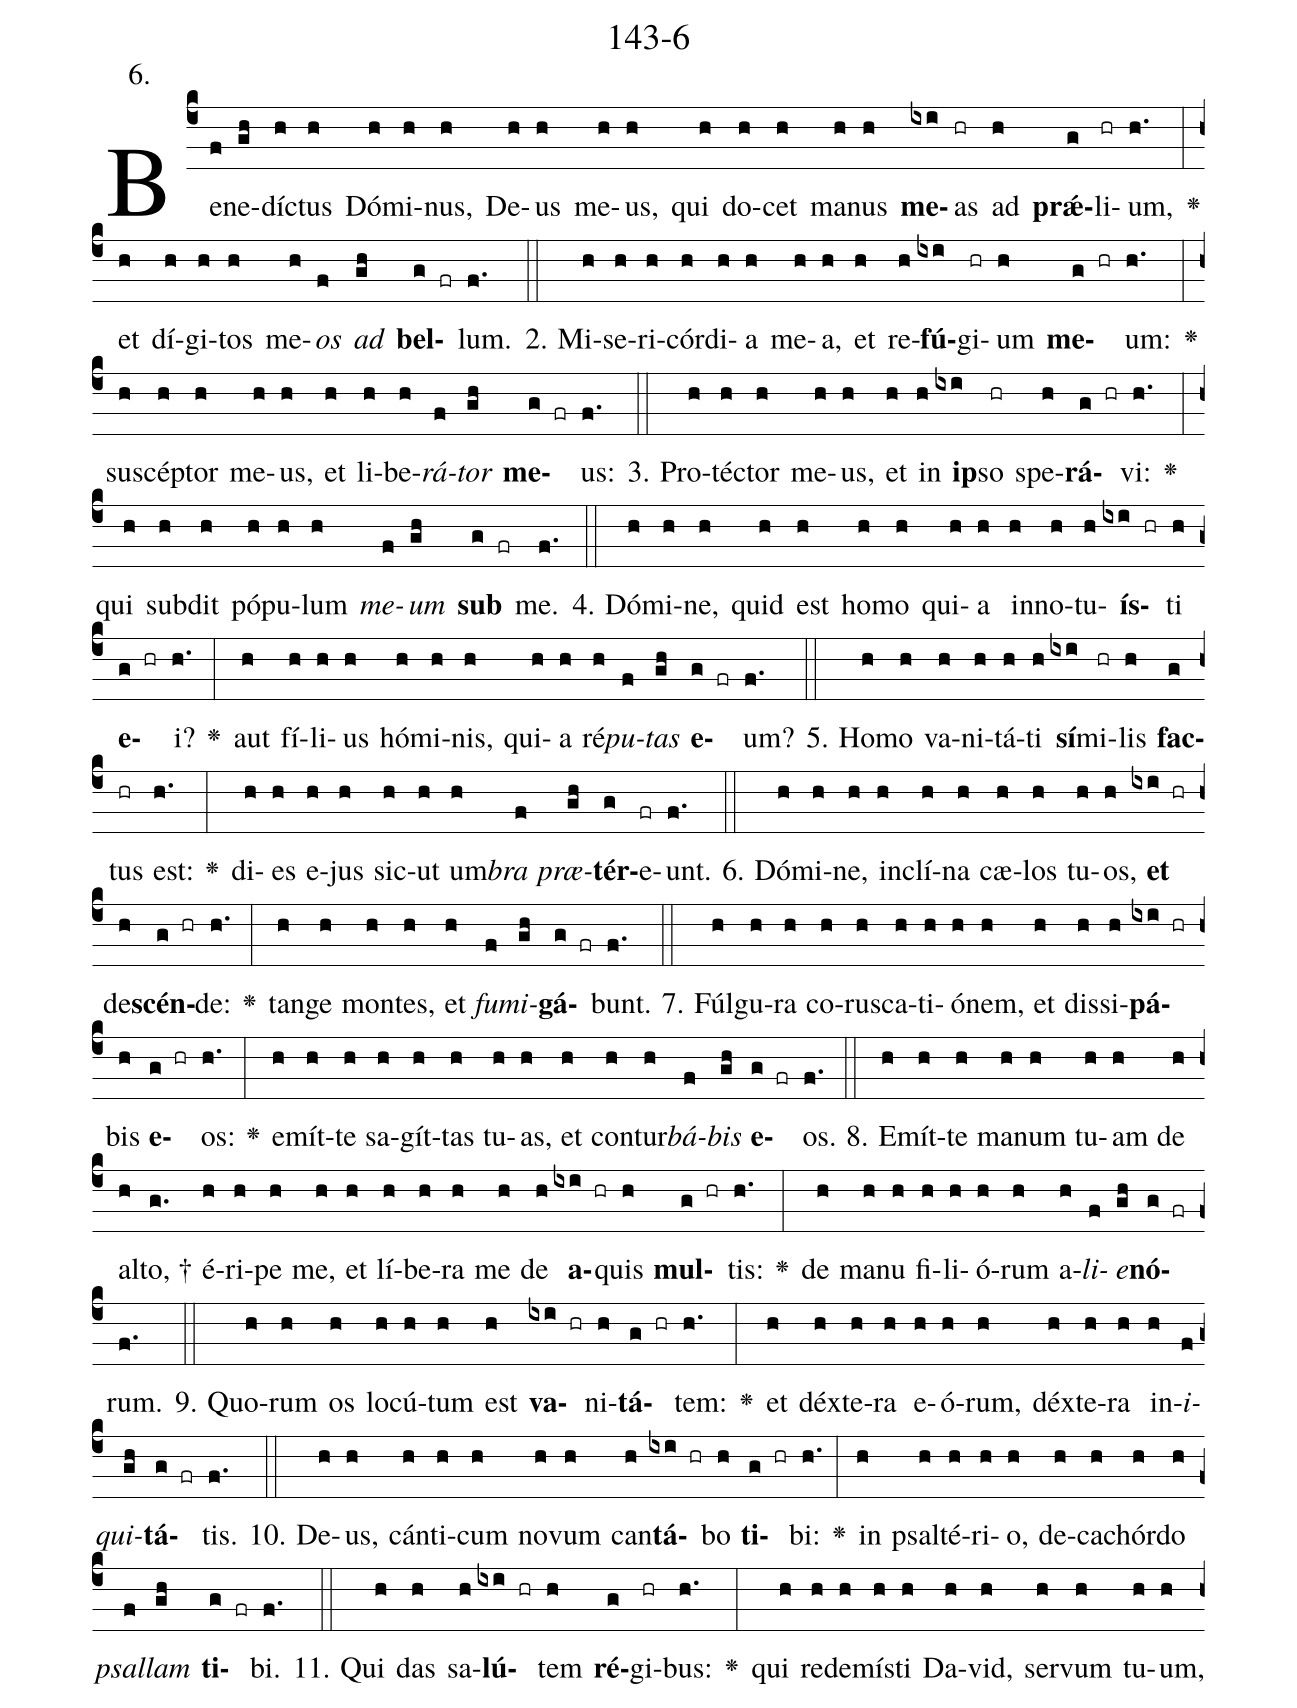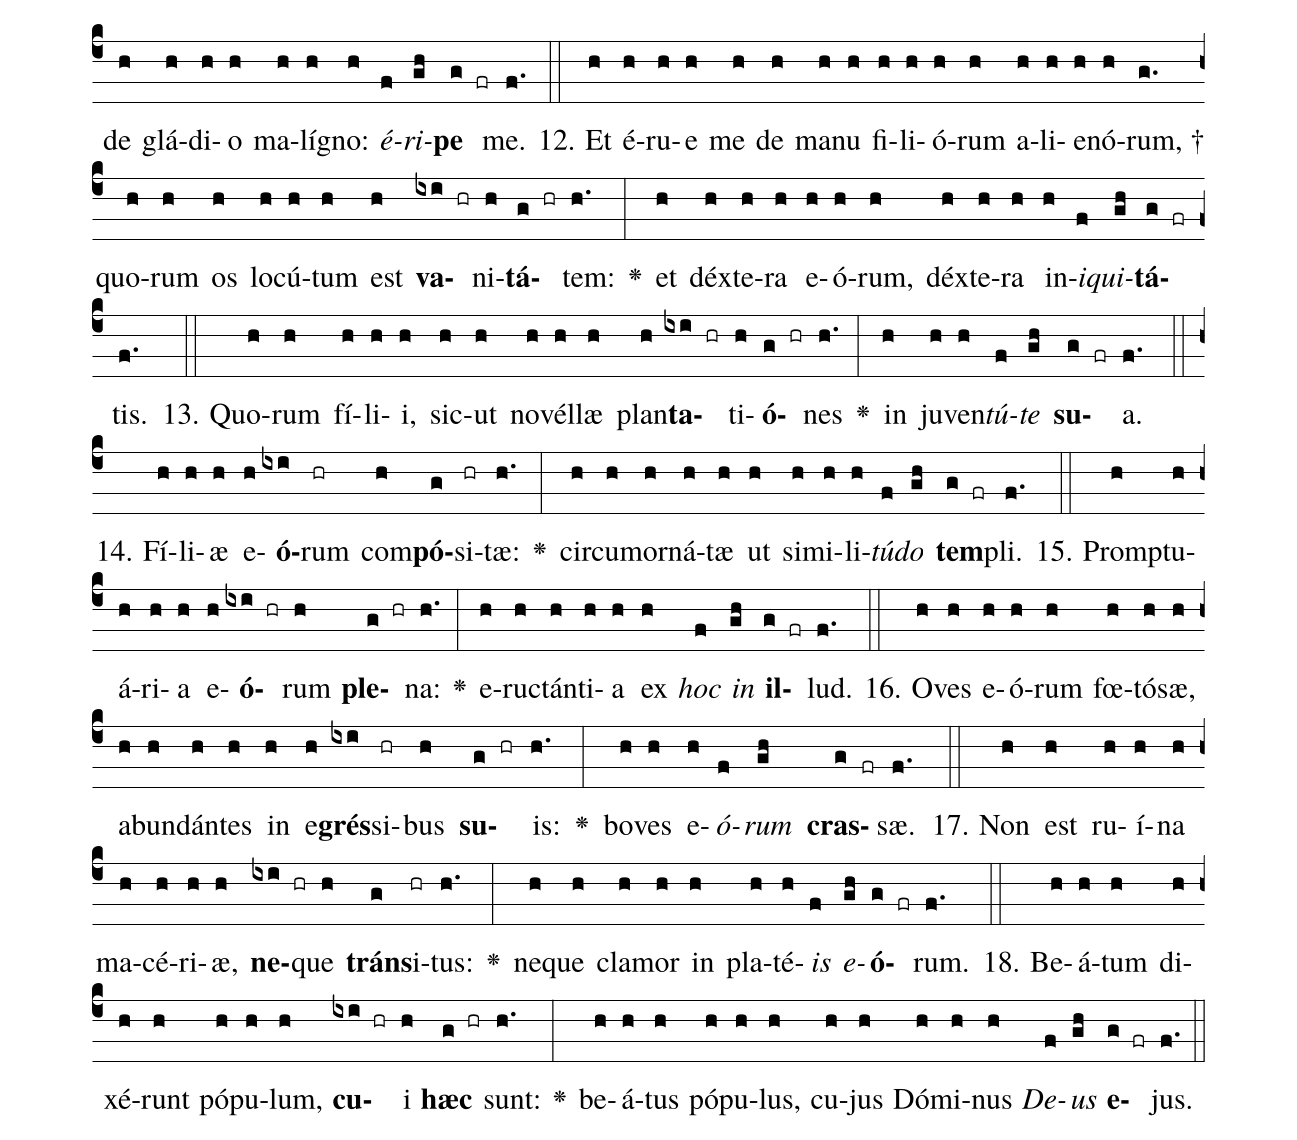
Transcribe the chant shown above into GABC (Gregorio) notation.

name: 143-6;
annotation: 6.;
%%
(c4)Be(f)ne(gh)díc(h)tus(h) Dó(h)mi(h)nus,(h) De(h)us(h) me(h)us,(h) qui(h) do(h)cet(h) ma(h)nus(h) <b>me</b>(ixi)as(hr) ad(h) <b>prǽ</b>(g)li(hr)um,(h.) <v>\greheightstar</v>(:) et(h) dí(h)gi(h)tos(h) me(h)<i>os</i>(f) <i>ad</i>(gh) <b>bel</b>(g fr)lum.(f.) (::)
2. Mi(h)se(h)ri(h)cór(h)di(h)a(h) me(h)a,(h) et(h) re(h)<b>fú</b>(ixi)gi(hr)um(h) <b>me</b>(g hr)um:(h.) <v>\greheightstar</v>(:) su(h)scép(h)tor(h) me(h)us,(h) et(h) li(h)be(h)<i>rá</i>(f)<i>tor</i>(gh) <b>me</b>(g fr)us:(f.) (::)
3. Pro(h)téc(h)tor(h) me(h)us,(h) et(h) in(h) <b>ip</b>(ixi)so(hr) spe(h)<b>rá</b>(g hr)vi:(h.) <v>\greheightstar</v>(:) qui(h) sub(h)dit(h) pó(h)pu(h)lum(h) <i>me</i>(f)<i>um</i>(gh) <b>sub</b>(g fr) me.(f.) (::)
4. Dó(h)mi(h)ne,(h) quid(h) est(h) ho(h)mo(h) qui(h)a(h) in(h)no(h)tu(h)<b>ís</b>(ixi hr)ti(h) <b>e</b>(g hr)i?(h.) <v>\greheightstar</v>(:) aut(h) fí(h)li(h)us(h) hó(h)mi(h)nis,(h) qui(h)a(h) ré(h)<i>pu</i>(f)<i>tas</i>(gh) <b>e</b>(g fr)um?(f.) (::)
5. Ho(h)mo(h) va(h)ni(h)tá(h)ti(h) <b>sí</b>(ixi)mi(hr)lis(h) <b>fac</b>(g)tus(hr) est:(h.) <v>\greheightstar</v>(:) di(h)es(h) e(h)jus(h) sic(h)ut(h) um(h)<i>bra</i>(f) <i>præ</i>(gh)<b>tér</b>(g)e(fr)unt.(f.) (::)
6. Dó(h)mi(h)ne,(h) in(h)clí(h)na(h) cæ(h)los(h) tu(h)os,(h) <b>et</b>(ixi hr) de(h)<b>scén</b>(g hr)de:(h.) <v>\greheightstar</v>(:) tan(h)ge(h) mon(h)tes,(h) et(h) <i>fu</i>(f)<i>mi</i>(gh)<b>gá</b>(g fr)bunt.(f.) (::)
7. Fúl(h)gu(h)ra(h) co(h)rus(h)ca(h)ti(h)ó(h)nem,(h) et(h) dis(h)si(h)<b>pá</b>(ixi hr)bis(h) <b>e</b>(g hr)os:(h.) <v>\greheightstar</v>(:) e(h)mít(h)te(h) sa(h)gít(h)tas(h) tu(h)as,(h) et(h) con(h)tur(h)<i>bá</i>(f)<i>bis</i>(gh) <b>e</b>(g fr)os.(f.) (::)
8. E(h)mít(h)te(h) ma(h)num(h) tu(h)am(h) de(h) al(h)to, †(g.) é(h)ri(h)pe(h) me,(h) et(h) lí(h)be(h)ra(h) me(h) de(h) <b>a</b>(ixi hr)quis(h) <b>mul</b>(g hr)tis:(h.) <v>\greheightstar</v>(:) de(h) ma(h)nu(h) fi(h)li(h)ó(h)rum(h) a(h)<i>li</i>(f)<i>e</i>(gh)<b>nó</b>(g fr)rum.(f.) (::)
9. Quo(h)rum(h) os(h) lo(h)cú(h)tum(h) est(h) <b>va</b>(ixi hr)ni(h)<b>tá</b>(g hr)tem:(h.) <v>\greheightstar</v>(:) et(h) déx(h)te(h)ra(h) e(h)ó(h)rum,(h) déx(h)te(h)ra(h) in(h)<i>i</i>(f)<i>qui</i>(gh)<b>tá</b>(g fr)tis.(f.) (::)
10. De(h)us,(h) cán(h)ti(h)cum(h) no(h)vum(h) can(h)<b>tá</b>(ixi hr)bo(h) <b>ti</b>(g hr)bi:(h.) <v>\greheightstar</v>(:) in(h) psal(h)té(h)ri(h)o,(h) de(h)ca(h)chór(h)do(h) <i>psal</i>(f)<i>lam</i>(gh) <b>ti</b>(g fr)bi.(f.) (::)
11. Qui(h) das(h) sa(h)<b>lú</b>(ixi hr)tem(h) <b>ré</b>(g)gi(hr)bus:(h.) <v>\greheightstar</v>(:) qui(h) red(h)e(h)mís(h)ti(h) Da(h)vid,(h) ser(h)vum(h) tu(h)um,(h) de(h) glá(h)di(h)o(h) ma(h)lí(h)gno:(h) <i>é</i>(f)<i>ri</i>(gh)<b>pe</b>(g fr) me.(f.) (::)
12. Et(h) é(h)ru(h)e(h) me(h) de(h) ma(h)nu(h) fi(h)li(h)ó(h)rum(h) a(h)li(h)e(h)nó(h)rum, †(g.) quo(h)rum(h) os(h) lo(h)cú(h)tum(h) est(h) <b>va</b>(ixi hr)ni(h)<b>tá</b>(g hr)tem:(h.) <v>\greheightstar</v>(:) et(h) déx(h)te(h)ra(h) e(h)ó(h)rum,(h) déx(h)te(h)ra(h) in(h)<i>i</i>(f)<i>qui</i>(gh)<b>tá</b>(g fr)tis.(f.) (::)
13. Quo(h)rum(h) fí(h)li(h)i,(h) sic(h)ut(h) no(h)vél(h)læ(h) plan(h)<b>ta</b>(ixi hr)ti(h)<b>ó</b>(g hr)nes(h.) <v>\greheightstar</v>(:) in(h) ju(h)ven(h)<i>tú</i>(f)<i>te</i>(gh) <b>su</b>(g fr)a.(f.) (::)
14. Fí(h)li(h)æ(h) e(h)<b>ó</b>(ixi)rum(hr) com(h)<b>pó</b>(g)si(hr)tæ:(h.) <v>\greheightstar</v>(:) cir(h)cum(h)or(h)ná(h)tæ(h) ut(h) si(h)mi(h)li(h)<i>tú</i>(f)<i>do</i>(gh) <b>tem</b>(g fr)pli.(f.) (::)
15. Promp(h)tu(h)á(h)ri(h)a(h) e(h)<b>ó</b>(ixi hr)rum(h) <b>ple</b>(g hr)na:(h.) <v>\greheightstar</v>(:) e(h)ruc(h)tán(h)ti(h)a(h) ex(h) <i>hoc</i>(f) <i>in</i>(gh) <b>il</b>(g fr)lud.(f.) (::)
16. O(h)ves(h) e(h)ó(h)rum(h) fœ(h)tó(h)sæ,(h) ab(h)un(h)dán(h)tes(h) in(h) e(h)<b>grés</b>(ixi)si(hr)bus(h) <b>su</b>(g hr)is:(h.) <v>\greheightstar</v>(:) bo(h)ves(h) e(h)<i>ó</i>(f)<i>rum</i>(gh) <b>cras</b>(g fr)sæ.(f.) (::)
17. Non(h) est(h) ru(h)í(h)na(h) ma(h)cé(h)ri(h)æ,(h) <b>ne</b>(ixi hr)que(h) <b>tráns</b>(g)i(hr)tus:(h.) <v>\greheightstar</v>(:) ne(h)que(h) cla(h)mor(h) in(h) pla(h)té(h)<i>is</i>(f) <i>e</i>(gh)<b>ó</b>(g fr)rum.(f.) (::)
18. Be(h)á(h)tum(h) di(h)xé(h)runt(h) pó(h)pu(h)lum,(h) <b>cu</b>(ixi hr)i(h) <b>hæc</b>(g hr) sunt:(h.) <v>\greheightstar</v>(:) be(h)á(h)tus(h) pó(h)pu(h)lus,(h) cu(h)jus(h) Dó(h)mi(h)nus(h) <i>De</i>(f)<i>us</i>(gh) <b>e</b>(g fr)jus.(f.) (::)
